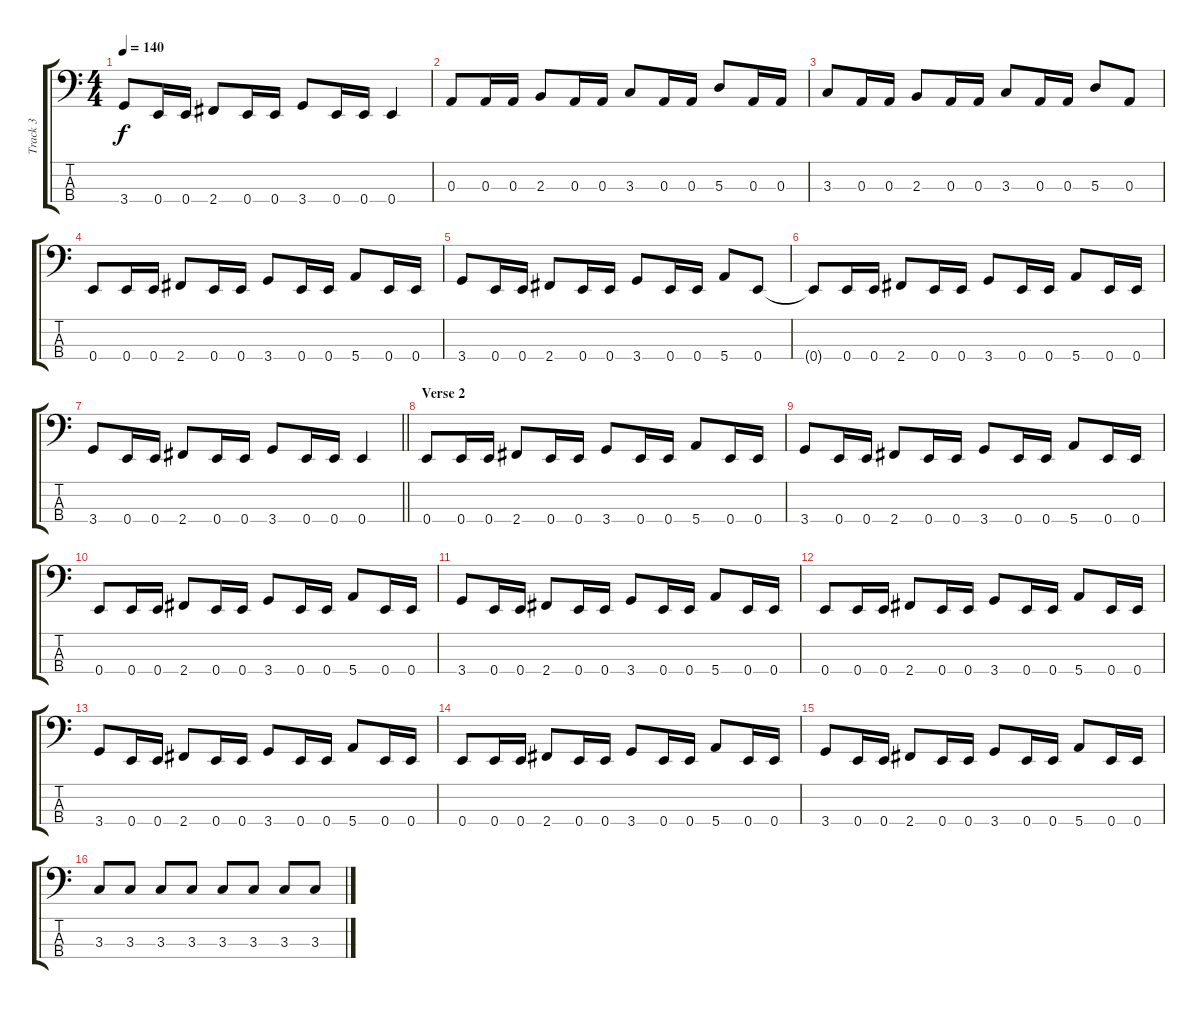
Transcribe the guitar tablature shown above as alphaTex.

\track ("Track 3" "Track 3") {instrument electricbassfinger}
\staff {score tabs}
\tuning (G2 D2 A1 E1) {hide}
\ts (4 4)
\tempo 140
\clef f4
\ks c
3.4.8{dy f} 0.4.16 0.4.16 2.4.8 0.4.16 0.4.16 3.4.8 0.4.16 0.4.16 0.4.4 |
0.3.8 0.3.16 0.3.16 2.3.8 0.3.16 0.3.16 3.3.8 0.3.16 0.3.16 5.3.8 0.3.16 0.3.16 |
3.3.8 0.3.16 0.3.16 2.3.8 0.3.16 0.3.16 3.3.8 0.3.16 0.3.16 5.3.8 0.3.8 |
0.4.8 0.4.16 0.4.16 2.4.8 0.4.16 0.4.16 3.4.8 0.4.16 0.4.16 5.4.8 0.4.16 0.4.16 |
3.4.8 0.4.16 0.4.16 2.4.8 0.4.16 0.4.16 3.4.8 0.4.16 0.4.16 5.4.8 0.4.8 |
0.4{t}.8 0.4.16 0.4.16 2.4.8 0.4.16 0.4.16 3.4.8 0.4.16 0.4.16 5.4.8 0.4.16 0.4.16 |
\barLineRight lightlight
3.4.8 0.4.16 0.4.16 2.4.8 0.4.16 0.4.16 3.4.8 0.4.16 0.4.16 0.4.4 |
\section ("" "Verse 2")
0.4.8 0.4.16 0.4.16 2.4.8 0.4.16 0.4.16 3.4.8 0.4.16 0.4.16 5.4.8 0.4.16 0.4.16 |
3.4.8 0.4.16 0.4.16 2.4.8 0.4.16 0.4.16 3.4.8 0.4.16 0.4.16 5.4.8 0.4.16 0.4.16 |
0.4.8 0.4.16 0.4.16 2.4.8 0.4.16 0.4.16 3.4.8 0.4.16 0.4.16 5.4.8 0.4.16 0.4.16 |
3.4.8 0.4.16 0.4.16 2.4.8 0.4.16 0.4.16 3.4.8 0.4.16 0.4.16 5.4.8 0.4.16 0.4.16 |
0.4.8 0.4.16 0.4.16 2.4.8 0.4.16 0.4.16 3.4.8 0.4.16 0.4.16 5.4.8 0.4.16 0.4.16 |
3.4.8 0.4.16 0.4.16 2.4.8 0.4.16 0.4.16 3.4.8 0.4.16 0.4.16 5.4.8 0.4.16 0.4.16 |
0.4.8 0.4.16 0.4.16 2.4.8 0.4.16 0.4.16 3.4.8 0.4.16 0.4.16 5.4.8 0.4.16 0.4.16 |
3.4.8 0.4.16 0.4.16 2.4.8 0.4.16 0.4.16 3.4.8 0.4.16 0.4.16 5.4.8 0.4.16 0.4.16 |
3.3.8 3.3.8 3.3.8 3.3.8 3.3.8 3.3.8 3.3.8 3.3.8
